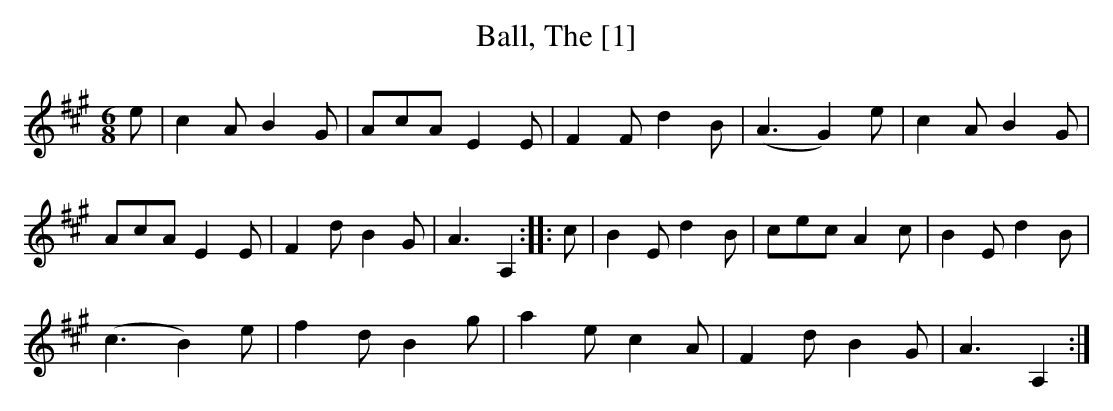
X:1
T:Ball, The [1]
M:6/8
L:1/8
K:A
e|c2A B2G|AcA E2E|F2F d2B|(A3 G2)e|c2A B2G|
AcA E2E|F2d B2G|A3 A,2::c|B2E d2B|cec A2c|B2E d2B|
(c3 B2)e|f2d B2g|a2e c2A|F2d B2G|A3 A,2:|
